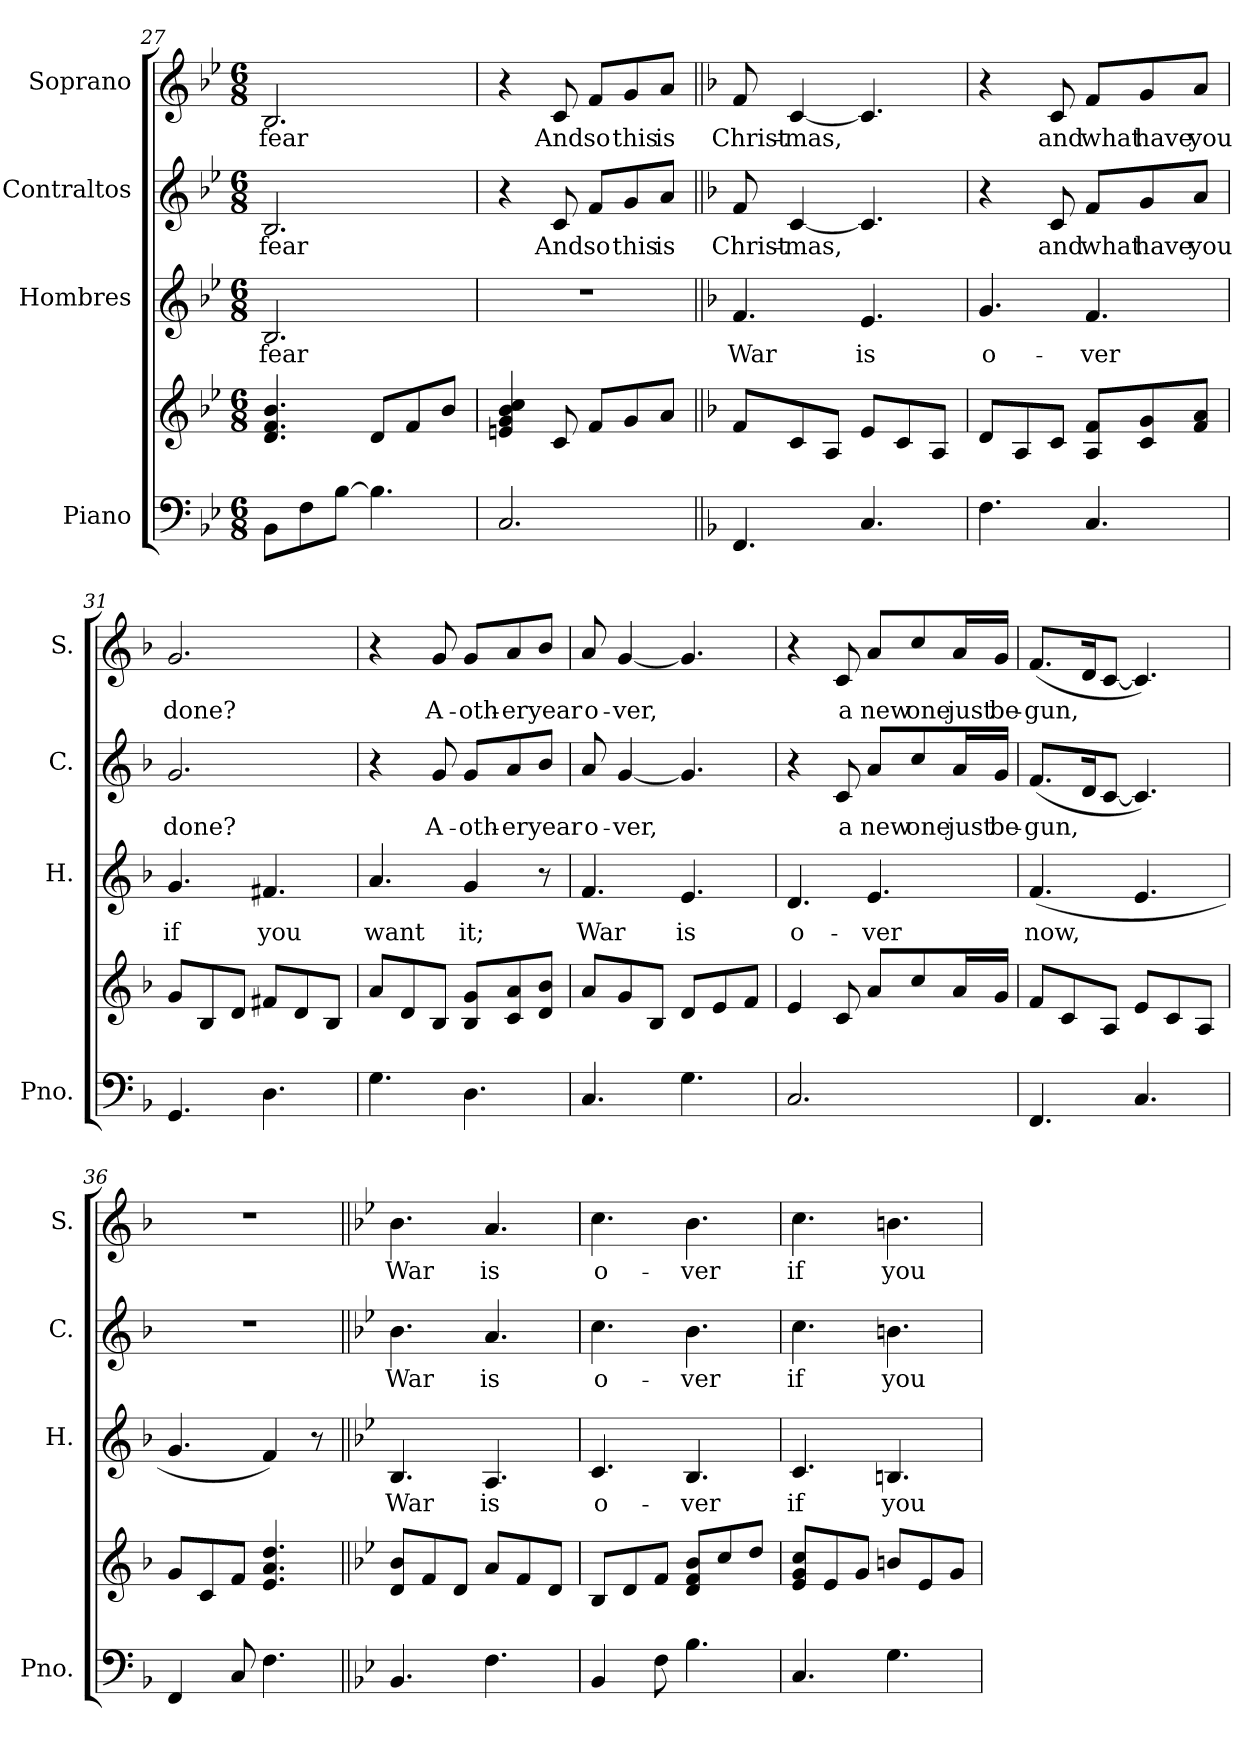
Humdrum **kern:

**kern	**kern	**kern	**text	**kern	**text	**kern	**text
*part4	*part4	*part3	*part3	*part2	*part2	*part1	*part1
*staff5	*staff4	*staff3	*staff3	*staff2	*staff2	*staff1	*staff1
*I"Piano	*	*I"Hombres	*	*I"Contraltos	*	*I"Soprano	*
*I'Pno.	*	*I'H.	*	*I'C.	*	*I'S.	*
*clefF4	*clefG2	*clefG2	*	*clefG2	*	*clefG2	*
*k[b-e-]	*k[b-e-]	*k[b-e-]	*	*k[b-e-]	*	*k[b-e-]	*
*M6/8	*M6/8	*M6/8	*	*M6/8	*	*M6/8	*
=27	=27	=27	=27	=27	=27	=27	=27
!	!	!	!LO:LY:b	!	!LO:LY:b	!	!LO:LY:b
8BB-\L	4.d/ 4.f/ 4.b-/	2.B-/	fear	2.B-/	fear	2.B-/	fear
8F\	.	.	.	.	.	.	.
[8B-\J	.	.	.	.	.	.	.
4.B-\]	8d/L	.	.	.	.	.	.
.	8f/	.	.	.	.	.	.
.	8b-/J	.	.	.	.	.	.
=28	=28	=28	=28	=28	=28	=28	=28
2.C/	4en/ 4g/ 4b-/ 4cc/	2.r	.	4r	.	4r	.
!	!	!	!	!	!LO:LY:b	!	!LO:LY:b
.	8c/	.	.	8c/	And	8c/	And
!	!	!	!	!	!LO:LY:b	!	!LO:LY:b
.	8f/L	.	.	8f/L	so	8f/L	so
!	!	!	!	!	!LO:LY:b	!	!LO:LY:b
.	8g/	.	.	8g/	this	8g/	this
!	!	!	!	!	!LO:LY:b	!	!LO:LY:b
.	8a/J	.	.	8a/J	is	8a/J	is
=29||	=29||	=29||	=29||	=29||	=29||	=29||	=29||
*k[b-]	*k[b-]	*k[b-]	*	*k[b-]	*	*k[b-]	*
!	!	!	!LO:LY:b	!	!LO:LY:b	!	!LO:LY:b
4.FF/	8f/L	4.f/	War	8f/	Christ-	8f/	Christ-
!	!	!	!	!	!LO:LY:b	!	!LO:LY:b
.	8c/	.	.	[4c/	-mas,	[4c/	-mas,
.	8A/J	.	.	.	.	.	.
!	!	!	!LO:LY:b	!	!	!	!
4.C/	8e/L	4.e/	is	4.c/]	.	4.c/]	.
.	8c/	.	.	.	.	.	.
.	8A/J	.	.	.	.	.	.
=30	=30	=30	=30	=30	=30	=30	=30
!	!	!	!LO:LY:b	!	!	!	!
4.F\	8d/L	4.g/	o-	4r	.	4r	.
.	8A/	.	.	.	.	.	.
!	!	!	!	!	!LO:LY:b	!	!LO:LY:b
.	8c/J	.	.	8c/	and	8c/	and
!	!	!	!LO:LY:b	!	!LO:LY:b	!	!LO:LY:b
4.C/	8A/ 8f/L	4.f/	-ver	8f/L	what	8f/L	what
!	!	!	!	!	!LO:LY:b	!	!LO:LY:b
.	8c/ 8g/	.	.	8g/	have	8g/	have
!	!	!	!	!	!LO:LY:b	!	!LO:LY:b
.	8f/ 8a/J	.	.	8a/J	you	8a/J	you
=31	=31	=31	=31	=31	=31	=31	=31
!	!	!	!LO:LY:b	!	!LO:LY:b	!	!LO:LY:b
4.GG/	8g/L	4.g/	if	2.g/	done?	2.g/	done?
.	8B-/	.	.	.	.	.	.
.	8d/J	.	.	.	.	.	.
!	!	!	!LO:LY:b	!	!	!	!
4.D\	8f#X/L	4.f#X/	you	.	.	.	.
.	8d/	.	.	.	.	.	.
.	8B-/J	.	.	.	.	.	.
=32	=32	=32	=32	=32	=32	=32	=32
!	!	!	!LO:LY:b	!	!	!	!
4.G\	8a/L	4.a/	want	4r	.	4r	.
.	8d/	.	.	.	.	.	.
!	!	!	!	!	!LO:LY:b	!	!LO:LY:b
.	8B-/J	.	.	8g/	A-	8g/	A-
!	!	!	!LO:LY:b	!	!LO:LY:b	!	!LO:LY:b
4.D\	8B-/ 8g/L	4g/	it;	8g/L	-oth-	8g/L	-oth-
!	!	!	!	!	!LO:LY:b	!	!LO:LY:b
.	8c/ 8a/	.	.	8a/	-er	8a/	-er
!	!	!	!	!	!LO:LY:b	!	!LO:LY:b
.	8d/ 8b-/J	8r	.	8b-/J	year	8b-/J	year
=33	=33	=33	=33	=33	=33	=33	=33
!	!	!	!LO:LY:b	!	!LO:LY:b	!	!LO:LY:b
4.C/	8a/L	4.f/	War	8a/	o-	8a/	o-
!	!	!	!	!	!LO:LY:b	!	!LO:LY:b
.	8g/	.	.	[4g/	-ver,	[4g/	-ver,
.	8B-/J	.	.	.	.	.	.
!	!	!	!LO:LY:b	!	!	!	!
4.G\	8d/L	4.e/	is	4.g/]	.	4.g/]	.
.	8e/	.	.	.	.	.	.
.	8f/J	.	.	.	.	.	.
=34	=34	=34	=34	=34	=34	=34	=34
!	!	!	!LO:LY:b	!	!	!	!
2.C/	4e/	4.d/	o-	4r	.	4r	.
!	!	!	!	!	!LO:LY:b	!	!LO:LY:b
.	8c/	.	.	8c/	a	8c/	a
!	!	!	!LO:LY:b	!	!LO:LY:b	!	!LO:LY:b
.	8a/L	4.e/	-ver	8a/L	new	8a/L	new
!	!	!	!	!	!LO:LY:b	!	!LO:LY:b
.	8cc/	.	.	8cc/	one	8cc/	one
!	!	!	!	!	!LO:LY:b	!	!LO:LY:b
.	16a/L	.	.	16a/L	just	16a/L	just
!	!	!	!	!	!LO:LY:b	!	!LO:LY:b
.	16g/JJ	.	.	16g/JJ	be-	16g/JJ	be-
=35	=35	=35	=35	=35	=35	=35	=35
!	!	!	!LO:LY:b	!	!LO:LY:b	!	!LO:LY:b
4.FF/	8f/L	(<4.f/	now,	(<8.f/L	-gun,	(<8.f/L	-gun,
.	8c/	.	.	.	.	.	.
.	.	.	.	16d/K	.	16d/K	.
.	8A/J	.	.	[8c/J	.	[8c/J	.
4.C/	8e/L	4.e/	.	4.c/])	.	4.c/])	.
.	8c/	.	.	.	.	.	.
.	8A/J	.	.	.	.	.	.
=36	=36	=36	=36	=36	=36	=36	=36
4FF/	8g/L	4.g/	.	2.r	.	2.r	.
.	8c/	.	.	.	.	.	.
8C/	8f/J	.	.	.	.	.	.
4.F\	4.e/ 4.a/ 4.dd/	4f/)	.	.	.	.	.
.	.	8r	.	.	.	.	.
=37||	=37||	=37||	=37||	=37||	=37||	=37||	=37||
*k[b-e-]	*k[b-e-]	*k[b-e-]	*	*k[b-e-]	*	*k[b-e-]	*
!	!	!	!LO:LY:b	!	!LO:LY:b	!	!LO:LY:b
4.BB-/	8d/ 8b-/L	4.B-/	War	4.b-\	War	4.b-\	War
.	8f/	.	.	.	.	.	.
.	8d/J	.	.	.	.	.	.
!	!	!	!LO:LY:b	!	!LO:LY:b	!	!LO:LY:b
4.F\	8a/L	4.A/	is	4.a/	is	4.a/	is
.	8f/	.	.	.	.	.	.
.	8d/J	.	.	.	.	.	.
=38	=38	=38	=38	=38	=38	=38	=38
!	!	!	!LO:LY:b	!	!LO:LY:b	!	!LO:LY:b
4BB-/	8B-/L	4.c/	o-	4.cc\	o-	4.cc\	o-
.	8d/	.	.	.	.	.	.
8F\	8f/J	.	.	.	.	.	.
!	!	!	!LO:LY:b	!	!LO:LY:b	!	!LO:LY:b
4.B-\	8d/ 8f/ 8b-/L	4.B-/	-ver	4.b-\	-ver	4.b-\	-ver
.	8cc/	.	.	.	.	.	.
.	8dd/J	.	.	.	.	.	.
=39	=39	=39	=39	=39	=39	=39	=39
!	!	!	!LO:LY:b	!	!LO:LY:b	!	!LO:LY:b
4.C/	8e-/ 8g/ 8cc/L	4.c/	if	4.cc\	if	4.cc\	if
.	8e-/	.	.	.	.	.	.
.	8g/J	.	.	.	.	.	.
!	!	!	!LO:LY:b	!	!LO:LY:b	!	!LO:LY:b
4.G\	8bn/L	4.Bn/	you	4.bn\	you	4.bn\	you
.	8e-/	.	.	.	.	.	.
.	8g/J	.	.	.	.	.	.
=	=	=	=	=	=	=	=
*-	*-	*-	*-	*-	*-	*-	*-
